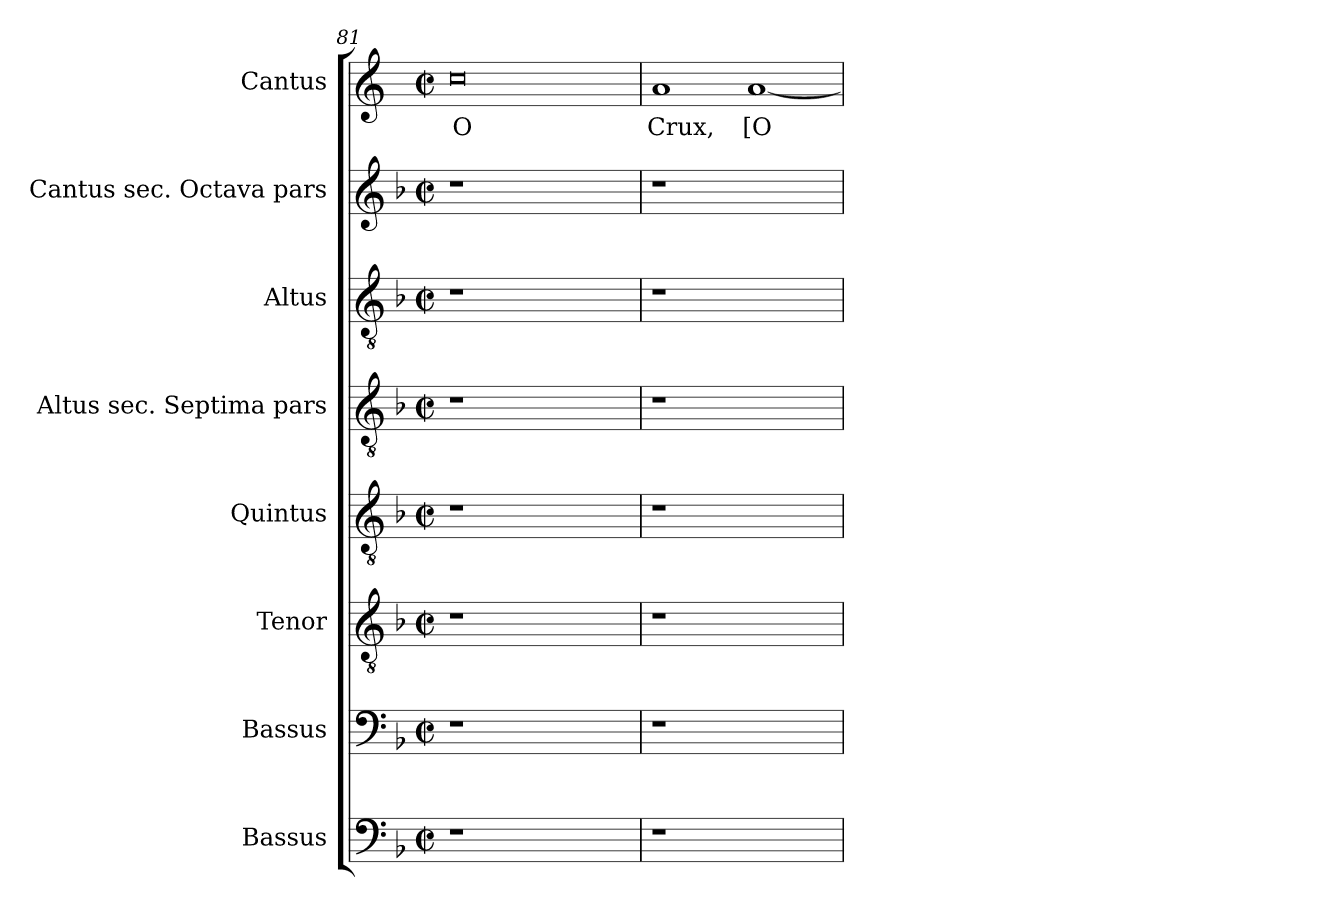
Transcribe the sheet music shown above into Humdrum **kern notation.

**kern	**kern	**kern	**kern	**kern	**kern	**kern	**kern	**text
*part8	*part7	*part6	*part5	*part4	*part3	*part2	*part1	*part1
*staff8	*staff7	*staff6	*staff5	*staff4	*staff3	*staff2	*staff1	*staff1
*I"Bassus	*I"Bassus	*I"Tenor	*I"Quintus	*I"Altus sec. Septima pars	*I"Altus	*I"Cantus sec. Octava pars	*I"Cantus	*
*	*I'Bassus	*I'Tenor	*I'Quintus	*	*I'Altus	*	*I'Cantus	*
*clefF4	*clefF4	*clefGv2	*clefGv2	*clefGv2	*clefGv2	*clefG2	*clefG2	*
*k[b-]	*k[b-]	*k[b-]	*k[b-]	*k[b-]	*k[b-]	*k[b-]	*k[]	*
*F:	*F:	*F:	*F:	*F:	*F:	*F:	*C:	*
*M2/2	*M2/2	*M2/2	*M2/2	*M2/2	*M2/2	*M2/2	*M2/2	*
*met(c|)	*met(c|)	*met(c|)	*met(c|)	*met(c|)	*met(c|)	*met(c|)	*met(c|)	*
=81	=81	=81	=81	=81	=81	=81	=81	=81
!	!	!	!	!	!	!	!	!LO:LY:b
1r	1r	1r	1r	1r	1r	1r	0cc	O
1ryy	1ryy	1ryy	1ryy	1ryy	1ryy	1ryy	.	.
=82	=82	=82	=82	=82	=82	=82	=82	=82
!	!	!	!	!	!	!	!	!LO:LY:b
1r	1r	1r	1r	1r	1r	1r	1a	Crux,
!	!	!	!	!	!	!	!	!LO:LY:b
1ryy	1ryy	1ryy	1ryy	1ryy	1ryy	1ryy	[<1a	[O
=	=	=	=	=	=	=	=	=
*-	*-	*-	*-	*-	*-	*-	*-	*-
